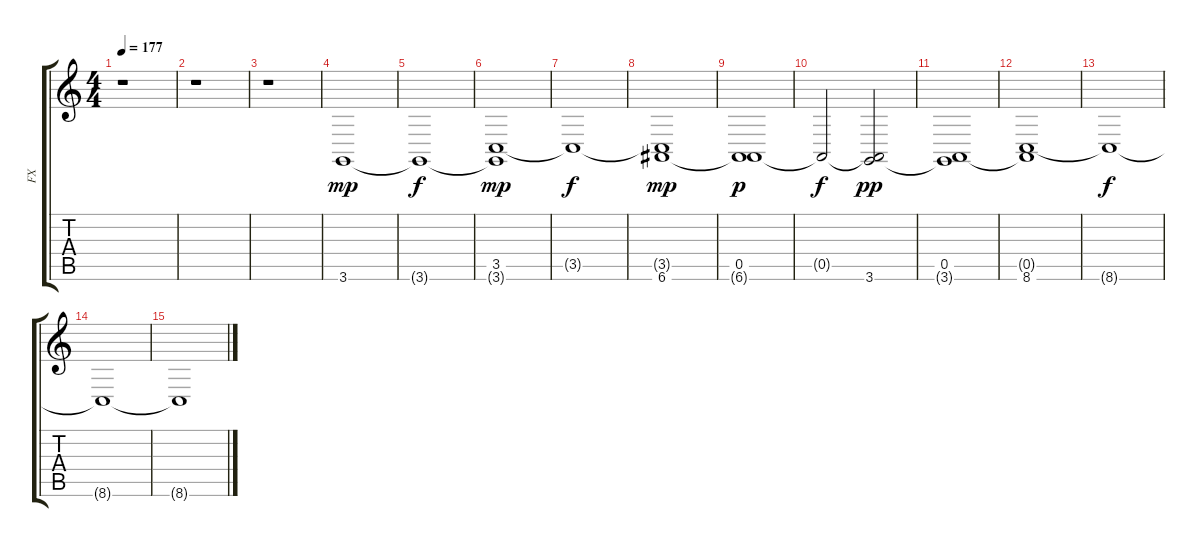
\track ("FX" "FX") {instrument seashore}
\staff {score tabs}
\tuning (E4 B3 G3 D3 A2 E2) {hide}
\ts (4 4)
\tempo 177
\clef g2
\ks c
r.1{dy f} |
r.1 |
r.1 |
3.6.1{dy mp} |
3.6{t}.1{dy f} |
(3.5 3.6{t}).1{dy mp} |
3.5{t}.1{dy f} |
(3.5{t} 6.6).1{dy mp} |
(0.5 6.6{t}).1{dy p} |
0.5{t}.2{dy f} (0.5{t} 3.6).2{dy pp} |
(0.5 3.6{t}).1 |
(0.5{t} 8.6).1 |
8.6{t}.1{dy f} |
8.6{t}.1 |
8.6{t}.1
